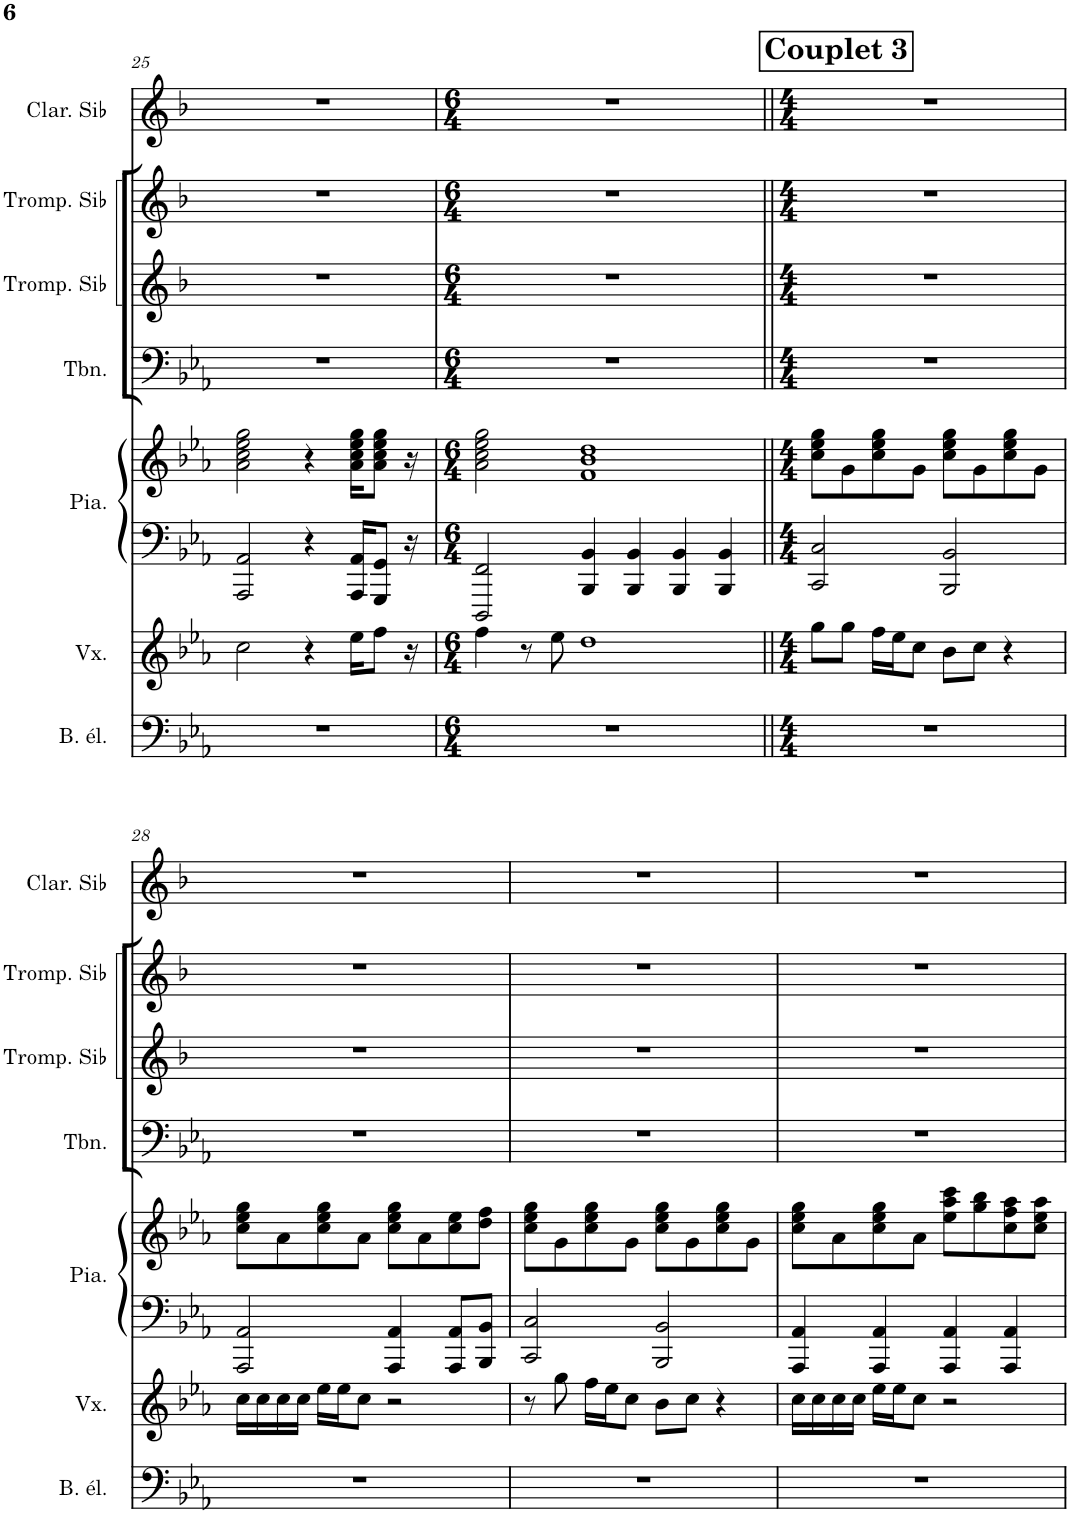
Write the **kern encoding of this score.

**kern	**kern	**kern	**kern	**kern	**kern	**kern	**kern
*part7	*part6	*part5	*part5	*part4	*part3	*part2	*part1
*staff8	*staff7	*staff6	*staff5	*staff4	*staff3	*staff2	*staff1
*I"Basse électrique	*I"Voix	*I"Piano	*	*I"Trombone	*I"Trompette en Sib	*I"Trompette en Sib	*I"Clarinette en Sib
*I'B. él.	*I'Vx.	*I'Pia.	*	*I'Tbn.	*I'Tromp. Sib	*I'Tromp. Sib	*I'Clar. Sib
!!LO:PB:g=z
*clefF4	*clefG2	*clefF4	*clefG2	*clefF4	*clefG2	*clefG2	*clefG2
*Trd7c12	*	*	*	*	*Trd1c2	*Trd1c2	*Trd1c2
*k[b-e-a-]	*k[b-e-a-]	*k[b-e-a-]	*k[b-e-a-]	*k[b-e-a-]	*k[b-]	*k[b-]	*k[b-]
*M4/4	*M4/4	*M4/4	*M4/4	*M4/4	*M4/4	*M4/4	*M4/4
=25	=25	=25	=25	=25	=25	=25	=25
1r	2cc\	2AAA-/ 2AA-/	2a-\ 2cc\ 2ee-\ 2gg\	1r	1r	1r	1r
.	4r	4r	4r	.	.	.	.
.	16ee-\KL	16AAA-/ 16AA-/KL	16a-\ 16cc\ 16ee-\ 16gg\KL	.	.	.	.
.	8ff\J	8GGG/ 8GG/J	8a-\ 8cc\ 8ee-\ 8gg\J	.	.	.	.
.	16r	16r	16r	.	.	.	.
=26	=26	=26	=26	=26	=26	=26	=26
*M6/4	*M6/4	*M6/4	*M6/4	*M6/4	*M6/4	*M6/4	*M6/4
1.r	4ff\	2DDD/ 2FF/	2a-\ 2cc\ 2ee-\ 2gg\	1.r	1.r	1.r	1.r
.	8r	.	.	.	.	.	.
.	8ee-\	.	.	.	.	.	.
.	1dd	4BBB-/ 4BB-/	1f 1b- 1dd	.	.	.	.
.	.	4BBB-/ 4BB-/	.	.	.	.	.
.	.	4BBB-/ 4BB-/	.	.	.	.	.
.	.	4BBB-/ 4BB-/	.	.	.	.	.
!!LO:REH:place=s1:a:B:cj:fs=14:t=Couplet 3
=27||	=27||	=27||	=27||	=27||	=27||	=27||	=27||
*M4/4	*M4/4	*M4/4	*M4/4	*M4/4	*M4/4	*M4/4	*M4/4
1r	8gg\L	2CC/ 2C/	8cc\ 8ee-\ 8gg\L	1r	1r	1r	1r
.	8gg\J	.	8g\	.	.	.	.
.	16ff\LL	.	8cc\ 8ee-\ 8gg\	.	.	.	.
.	16ee-\J	.	.	.	.	.	.
.	8cc\J	.	8g\J	.	.	.	.
.	8b-\L	2BBB-/ 2BB-/	8cc\ 8ee-\ 8gg\L	.	.	.	.
.	8cc\J	.	8g\	.	.	.	.
.	4r	.	8cc\ 8ee-\ 8gg\	.	.	.	.
.	.	.	8g\J	.	.	.	.
!!LO:LB:g=z
=28	=28	=28	=28	=28	=28	=28	=28
1r	16cc\LL	2AAA-/ 2AA-/	8cc\ 8ee-\ 8gg\L	1r	1r	1r	1r
.	16cc\	.	.	.	.	.	.
.	16cc\	.	8a-\	.	.	.	.
.	16cc\JJ	.	.	.	.	.	.
.	16ee-\LL	.	8cc\ 8ee-\ 8gg\	.	.	.	.
.	16ee-\J	.	.	.	.	.	.
.	8cc\J	.	8a-\J	.	.	.	.
.	2r	4AAA-/ 4AA-/	8cc\ 8ee-\ 8gg\L	.	.	.	.
.	.	.	8a-\	.	.	.	.
.	.	8AAA-/ 8AA-/L	8cc\ 8ee-\	.	.	.	.
.	.	8BBB-/ 8BB-/J	8dd\ 8ff\J	.	.	.	.
=29	=29	=29	=29	=29	=29	=29	=29
1r	8r	2CC/ 2C/	8cc\ 8ee-\ 8gg\L	1r	1r	1r	1r
.	8gg\	.	8g\	.	.	.	.
.	16ff\LL	.	8cc\ 8ee-\ 8gg\	.	.	.	.
.	16ee-\J	.	.	.	.	.	.
.	8cc\J	.	8g\J	.	.	.	.
.	8b-\L	2BBB-/ 2BB-/	8cc\ 8ee-\ 8gg\L	.	.	.	.
.	8cc\J	.	8g\	.	.	.	.
.	4r	.	8cc\ 8ee-\ 8gg\	.	.	.	.
.	.	.	8g\J	.	.	.	.
=30	=30	=30	=30	=30	=30	=30	=30
1r	16cc\LL	4AAA-/ 4AA-/	8cc\ 8ee-\ 8gg\L	1r	1r	1r	1r
.	16cc\	.	.	.	.	.	.
.	16cc\	.	8a-\	.	.	.	.
.	16cc\JJ	.	.	.	.	.	.
.	16ee-\LL	4AAA-/ 4AA-/	8cc\ 8ee-\ 8gg\	.	.	.	.
.	16ee-\J	.	.	.	.	.	.
.	8cc\J	.	8a-\J	.	.	.	.
.	2r	4AAA-/ 4AA-/	8ee-\ 8aa-\ 8ccc\L	.	.	.	.
.	.	.	8gg\ 8bb-\	.	.	.	.
.	.	4AAA-/ 4AA-/	8cc\ 8ff\ 8aa-\	.	.	.	.
.	.	.	8cc\ 8ee-\ 8aa-\J	.	.	.	.
=	=	=	=	=	=	=	=
*-	*-	*-	*-	*-	*-	*-	*-
